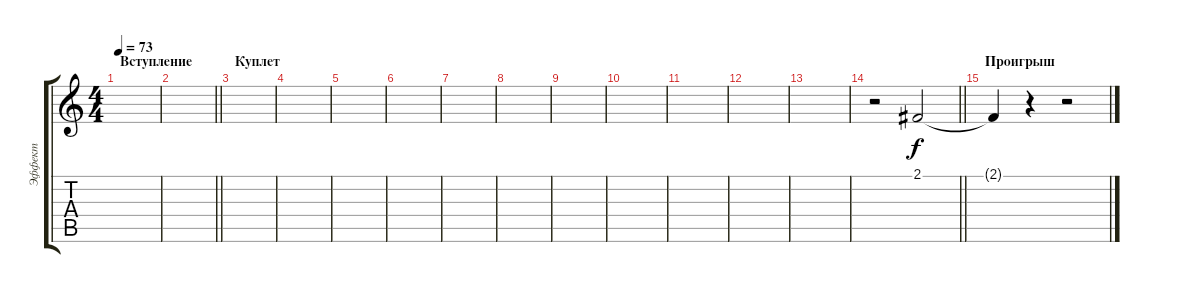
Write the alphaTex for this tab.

\track ("Эффект" "Эффект") {instrument reversecymbal}
\staff {score tabs}
\tuning (E4 B3 G3 D3 A2 E2) {hide}
\ts (4 4)
\section ("" "Вступление")
\tempo 73
\clef g2
\ks c
|
\barLineRight lightlight
|
\section ("" "Куплет")
|
|
|
|
|
|
|
|
|
|
|
\barLineRight lightlight
r.2 2.1.2 |
\section ("" "Проигрыш")
2.1{t}.4 r.4 r.2
